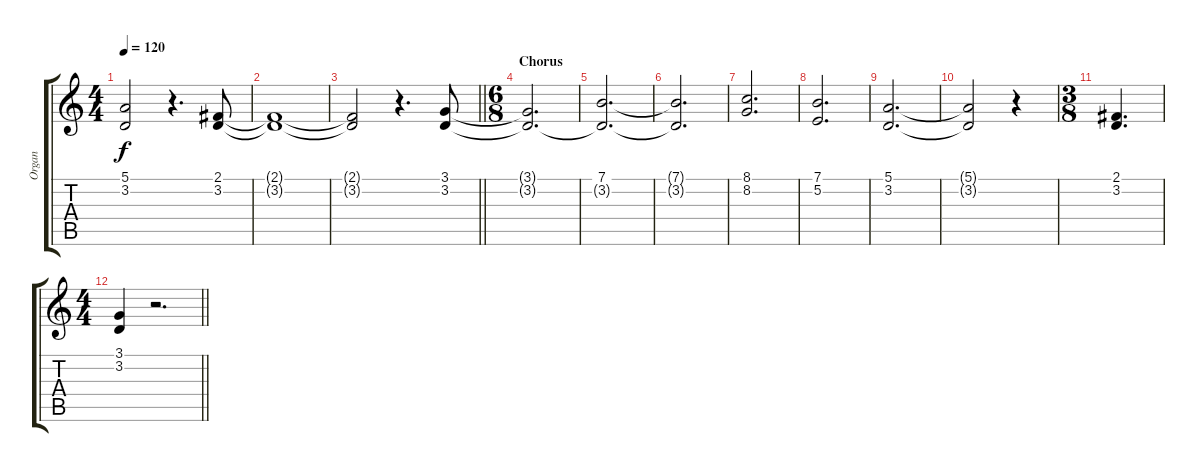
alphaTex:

\track ("Organ" "Organ") {instrument drawbarorgan}
\staff {score tabs}
\tuning (E4 B3 G3 D3 A2 E2) {hide}
\ts (4 4)
\tempo 120
\clef g2
\ks c
(5.1{t} 3.2{t}).2{dy f} r.4{d} (2.1 3.2).8 |
(2.1{t} 3.2{t}).1 |
\barLineRight lightlight
(2.1{t} 3.2{t}).2 r.4{d} (3.1 3.2).8 |
\ts (6 8)
\section ("" "Chorus")
(3.1{t} 3.2{t}).2{d} |
(7.1 3.2{t}).2{d} |
(7.1{t} 3.2{t}).2{d} |
(8.1 8.2).2{d} |
(7.1 5.2).2{d} |
(5.1 3.2).2{d} |
(5.1{t} 3.2{t}).2 r.4 |
\ts (3 8)
(2.1 3.2).4{d} |
\ts (4 4)
\barLineRight lightlight
(3.1 3.2).4 r.2{d}
